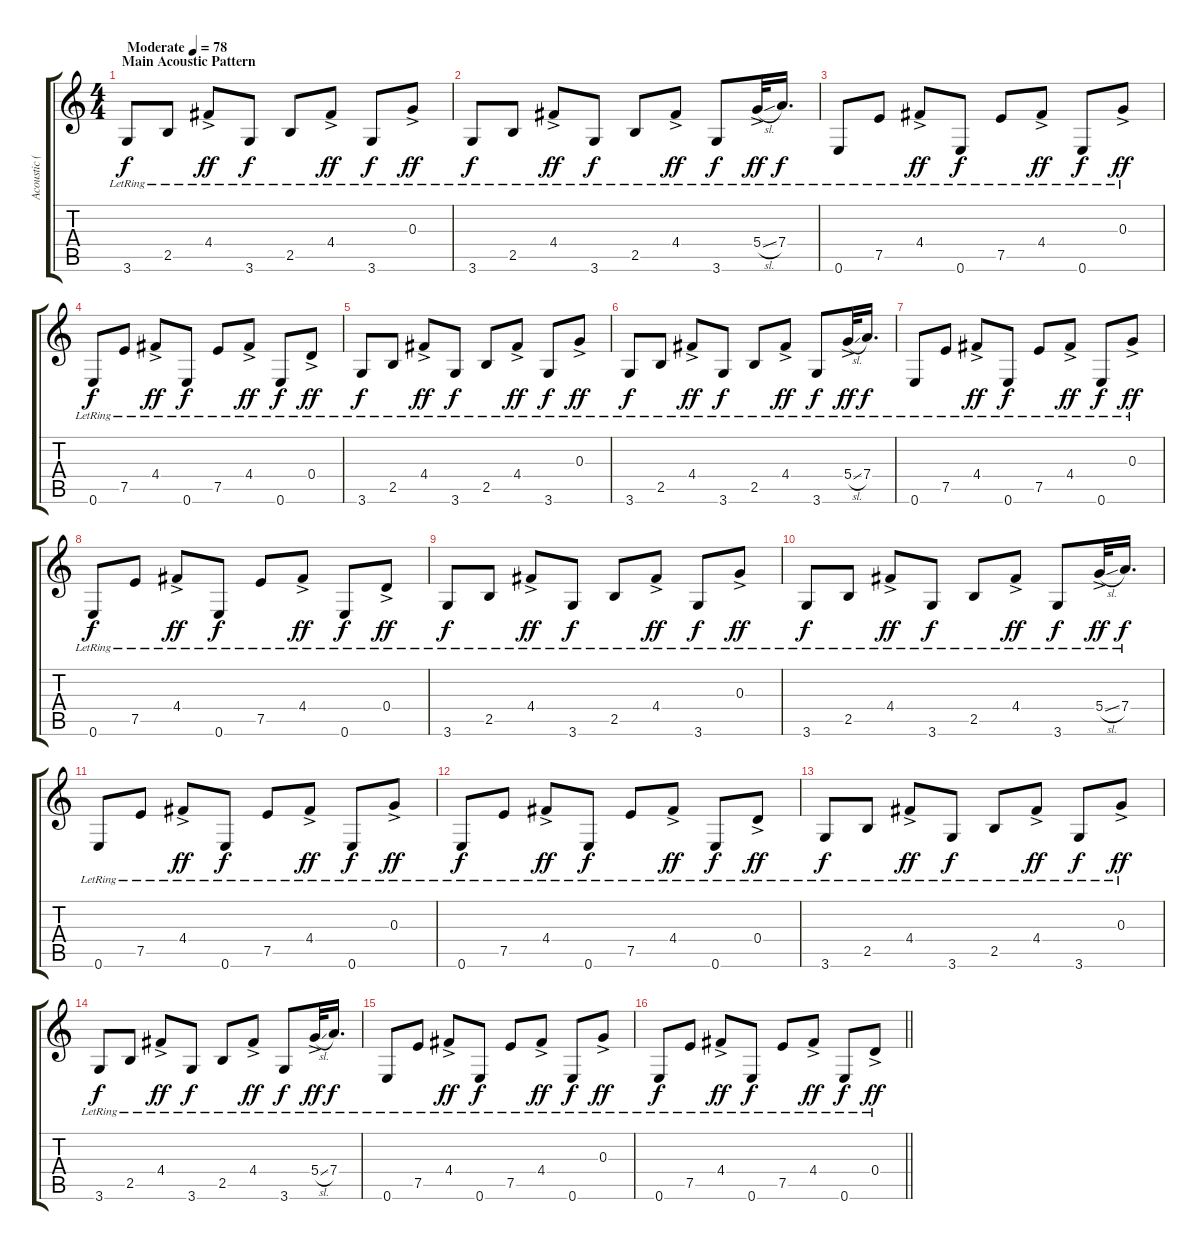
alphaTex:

\track ("Acoustic (Main)" "Acoustic (") {instrument electricguitarclean}
\staff {score tabs}
\tuning (E4 B3 G3 D3 A2 E2) {hide}
\ts (4 4)
\section ("" "Main Acoustic Pattern")
\tempo (78 "Moderate")
\clef g2
\ks c
3.6{lr}.8{dy f instrument electricguitarclean} 2.5{lr}.8 4.4{ac lr}.8{dy ff} 3.6{lr}.8{dy f} 2.5{lr}.8 4.4{ac lr}.8{dy ff} 3.6{lr}.8{dy f} 0.3{ac lr}.8{dy ff} |
3.6{lr}.8{dy f} 2.5{lr}.8 4.4{ac lr}.8{dy ff} 3.6{lr}.8{dy f} 2.5{lr}.8 4.4{ac lr}.8{dy ff} 3.6{lr}.8{dy f} 5.4{sl ac lr}.32{dy ff} 7.4{lr}.16{d dy f} |
0.6{lr}.8 7.5{lr}.8 4.4{ac lr}.8{dy ff} 0.6{lr}.8{dy f} 7.5{lr}.8 4.4{ac lr}.8{dy ff} 0.6{lr}.8{dy f} 0.3{ac lr}.8{dy ff} |
0.6{lr}.8{dy f} 7.5{lr}.8 4.4{ac lr}.8{dy ff} 0.6{lr}.8{dy f} 7.5{lr}.8 4.4{ac lr}.8{dy ff} 0.6{lr}.8{dy f} 0.4{ac lr}.8{dy ff} |
3.6{lr}.8{dy f} 2.5{lr}.8 4.4{ac lr}.8{dy ff} 3.6{lr}.8{dy f} 2.5{lr}.8 4.4{ac lr}.8{dy ff} 3.6{lr}.8{dy f} 0.3{ac lr}.8{dy ff} |
3.6{lr}.8{dy f} 2.5{lr}.8 4.4{ac lr}.8{dy ff} 3.6{lr}.8{dy f} 2.5{lr}.8 4.4{ac lr}.8{dy ff} 3.6{lr}.8{dy f} 5.4{sl ac lr}.32{dy ff} 7.4{lr}.16{d dy f} |
0.6{lr}.8 7.5{lr}.8 4.4{ac lr}.8{dy ff} 0.6{lr}.8{dy f} 7.5{lr}.8 4.4{ac lr}.8{dy ff} 0.6{lr}.8{dy f} 0.3{ac lr}.8{dy ff} |
0.6{lr}.8{dy f} 7.5{lr}.8 4.4{ac lr}.8{dy ff} 0.6{lr}.8{dy f} 7.5{lr}.8 4.4{ac lr}.8{dy ff} 0.6{lr}.8{dy f} 0.4{ac lr}.8{dy ff} |
3.6{lr}.8{dy f} 2.5{lr}.8 4.4{ac lr}.8{dy ff} 3.6{lr}.8{dy f} 2.5{lr}.8 4.4{ac lr}.8{dy ff} 3.6{lr}.8{dy f} 0.3{ac lr}.8{dy ff} |
3.6{lr}.8{dy f} 2.5{lr}.8 4.4{ac lr}.8{dy ff} 3.6{lr}.8{dy f} 2.5{lr}.8 4.4{ac lr}.8{dy ff} 3.6{lr}.8{dy f} 5.4{sl ac lr}.32{dy ff} 7.4{lr}.16{d dy f} |
0.6{lr}.8 7.5{lr}.8 4.4{ac lr}.8{dy ff} 0.6{lr}.8{dy f} 7.5{lr}.8 4.4{ac lr}.8{dy ff} 0.6{lr}.8{dy f} 0.3{ac lr}.8{dy ff} |
0.6{lr}.8{dy f} 7.5{lr}.8 4.4{ac lr}.8{dy ff} 0.6{lr}.8{dy f} 7.5{lr}.8 4.4{ac lr}.8{dy ff} 0.6{lr}.8{dy f} 0.4{ac lr}.8{dy ff} |
3.6{lr}.8{dy f} 2.5{lr}.8 4.4{ac lr}.8{dy ff} 3.6{lr}.8{dy f} 2.5{lr}.8 4.4{ac lr}.8{dy ff} 3.6{lr}.8{dy f} 0.3{ac lr}.8{dy ff} |
3.6{lr}.8{dy f} 2.5{lr}.8 4.4{ac lr}.8{dy ff} 3.6{lr}.8{dy f} 2.5{lr}.8 4.4{ac lr}.8{dy ff} 3.6{lr}.8{dy f} 5.4{sl ac lr}.32{dy ff} 7.4{lr}.16{d dy f} |
0.6{lr}.8 7.5{lr}.8 4.4{ac lr}.8{dy ff} 0.6{lr}.8{dy f} 7.5{lr}.8 4.4{ac lr}.8{dy ff} 0.6{lr}.8{dy f} 0.3{ac lr}.8{dy ff} |
\barLineRight lightlight
0.6{lr}.8{dy f} 7.5{lr}.8 4.4{ac lr}.8{dy ff} 0.6{lr}.8{dy f} 7.5{lr}.8 4.4{ac lr}.8{dy ff} 0.6{lr}.8{dy f} 0.4{ac lr}.8{dy ff}
